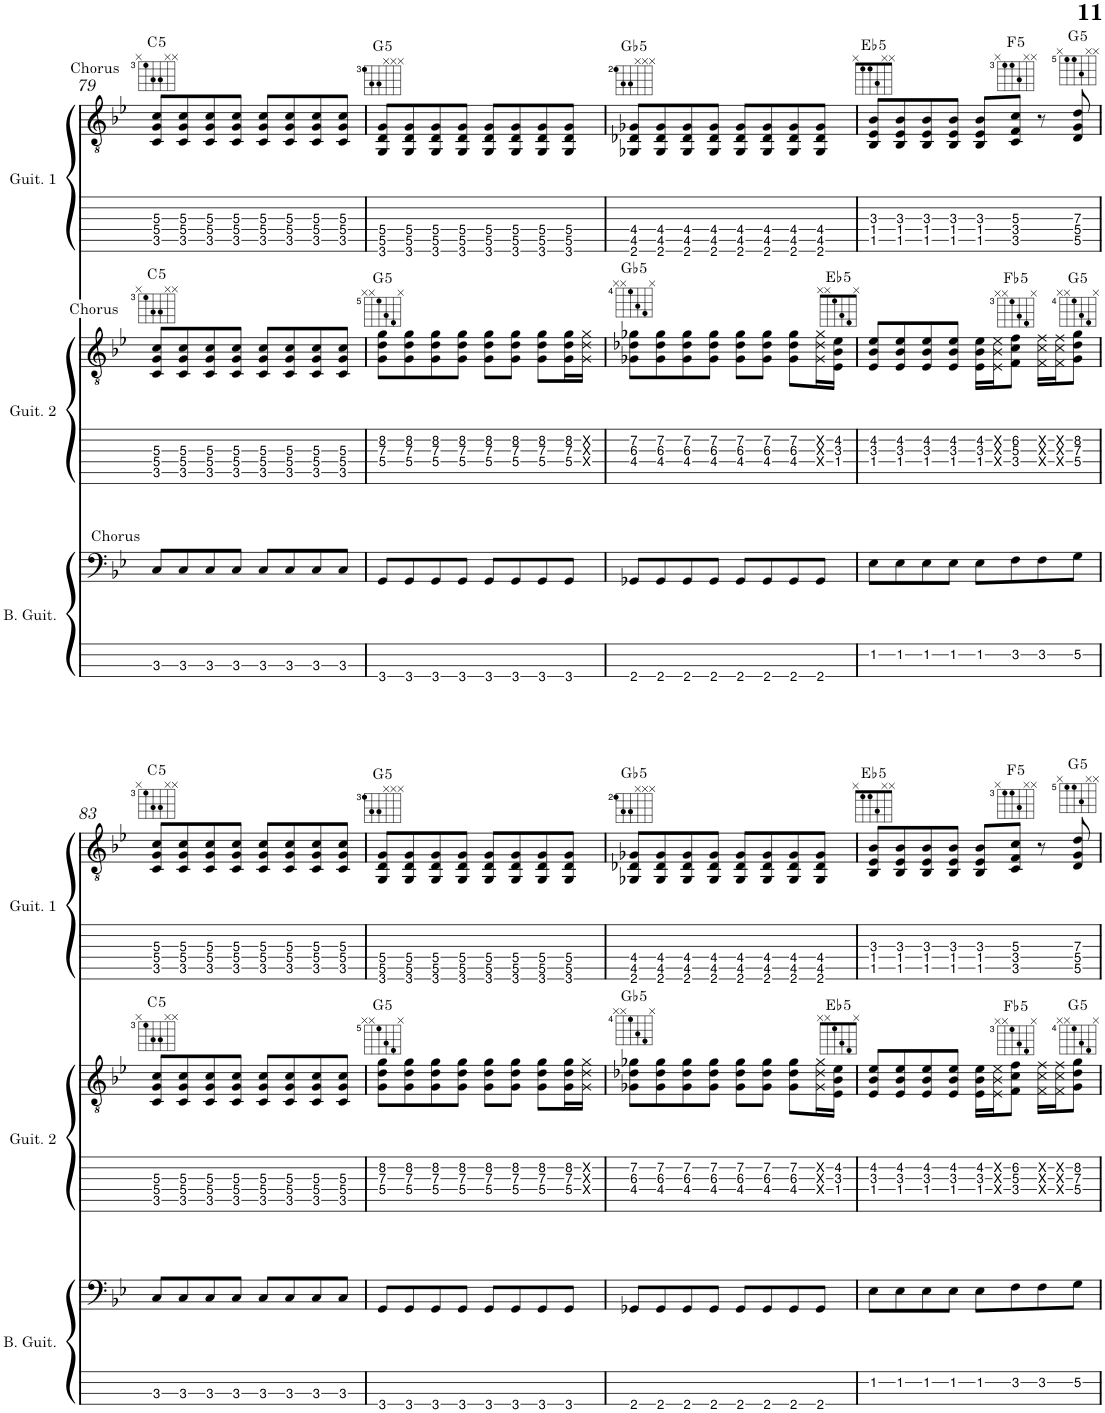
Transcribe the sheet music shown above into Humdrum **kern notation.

**kern	**kern	**kern	**kern	**harte	**kern	**kern	**harte
*part3	*part3	*part2	*part2	*part2	*part1	*part1	*part1
*staff6	*staff5	*staff4	*staff3	*	*staff2	*staff1	*
*I"Bass	*	*I"Guitar 2	*	*	*I"Guitar 1	*	*
*	*	*I'Guit. 2	*	*	*I'Guit. 1	*	*
!!LO:PB:g=z
*	*clefF4	*	*clefGv2	*	*	*clefGv2	*
*Trd7c12	*Trd7c12	*	*	*	*	*	*
*k[b-e-]	*k[b-e-]	*k[b-e-]	*k[b-e-]	*	*k[b-e-]	*k[b-e-]	*
*M4/4	*M4/4	*M4/4	*M4/4	*	*M4/4	*M4/4	*
=79	=79	=79	=79	=79	=79	=79	=79
!	!	!	!	!	!	!LO:TX:a:t=Chorus	!
!	!	!	!LO:TX:a:t=Chorus	!	!	!	!
!	!LO:TX:a:t=Chorus	!	!	!LO:H:kt=5	!	!	!LO:H:kt=5
8CL	8C/L	8C\ 8G\ 8c\L	8C/ 8G/ 8c/L	C:(1,5)	8C\ 8G\ 8c\L	8C/ 8G/ 8c/L	C:(1,5)
8CJ	8C/	8C\ 8G\ 8c\J	8C/ 8G/ 8c/	.	8C\ 8G\ 8c\J	8C/ 8G/ 8c/	.
8CL	8C/	8C\ 8G\ 8c\L	8C/ 8G/ 8c/	.	8C\ 8G\ 8c\L	8C/ 8G/ 8c/	.
8CJ	8C/J	8C\ 8G\ 8c\J	8C/ 8G/ 8c/J	.	8C\ 8G\ 8c\J	8C/ 8G/ 8c/J	.
8CL	8C/L	8C\ 8G\ 8c\L	8C/ 8G/ 8c/L	.	8C\ 8G\ 8c\L	8C/ 8G/ 8c/L	.
8CJ	8C/	8C\ 8G\ 8c\J	8C/ 8G/ 8c/	.	8C\ 8G\ 8c\J	8C/ 8G/ 8c/	.
8CL	8C/	8C\ 8G\ 8c\L	8C/ 8G/ 8c/	.	8C\ 8G\ 8c\L	8C/ 8G/ 8c/	.
8CJ	8C/J	8C\ 8G\ 8c\J	8C/ 8G/ 8c/J	.	8C\ 8G\ 8c\J	8C/ 8G/ 8c/J	.
=80	=80	=80	=80	=80	=80	=80	=80
!	!	!	!	!LO:H:kt=5	!	!	!LO:H:kt=5
8GGL	8GG/L	8G\ 8d\ 8g\L	8G\ 8d\ 8g\L	G:(1,5)	8GG\ 8D\ 8G\L	8GG/ 8D/ 8G/L	G:(1,5)
8GGJ	8GG/	8G\ 8d\ 8g\J	8G\ 8d\ 8g\	.	8GG\ 8D\ 8G\J	8GG/ 8D/ 8G/	.
8GGL	8GG/	8G\ 8d\ 8g\L	8G\ 8d\ 8g\	.	8GG\ 8D\ 8G\L	8GG/ 8D/ 8G/	.
8GGJ	8GG/J	8G\ 8d\ 8g\J	8G\ 8d\ 8g\J	.	8GG\ 8D\ 8G\J	8GG/ 8D/ 8G/J	.
8GGL	8GG/L	8G\ 8d\ 8g\L	8G\ 8d\ 8g\L	.	8GG\ 8D\ 8G\L	8GG/ 8D/ 8G/L	.
8GGJ	8GG/	8G\ 8d\ 8g\J	8G\ 8d\ 8g\J	.	8GG\ 8D\ 8G\J	8GG/ 8D/ 8G/	.
8GGL	8GG/	8G\ 8d\ 8g\L	8G\ 8d\ 8g\L	.	8GG\ 8D\ 8G\L	8GG/ 8D/ 8G/	.
8GGJ	8GG/J	16G\ 16d\ 16g\L	16G\ 16d\ 16g\L	.	8GG\ 8D\ 8G\J	8GG/ 8D/ 8G/J	.
.	.	16G\ 16d\ 16g\JJ	16G\ 16d\ 16g\JJ	.	.	.	.
=81	=81	=81	=81	=81	=81	=81	=81
!	!	!	!	!LO:H:kt=5	!	!	!LO:H:kt=5
8GG-XL	8GG-X/L	8G-X\ 8d-X\ 8g-X\L	8G-X\ 8d-X\ 8g-X\L	Gb:(1,5)	8GG-X\ 8D-X\ 8G-X\L	8GG-X/ 8D-X/ 8G-X/L	Gb:(1,5)
8GG-J	8GG-/	8G-\ 8d-\ 8g-\J	8G-\ 8d-\ 8g-\	.	8GG-\ 8D-\ 8G-\J	8GG-/ 8D-/ 8G-/	.
8GG-L	8GG-/	8G-\ 8d-\ 8g-\L	8G-\ 8d-\ 8g-\	.	8GG-\ 8D-\ 8G-\L	8GG-/ 8D-/ 8G-/	.
8GG-J	8GG-/J	8G-\ 8d-\ 8g-\J	8G-\ 8d-\ 8g-\J	.	8GG-\ 8D-\ 8G-\J	8GG-/ 8D-/ 8G-/J	.
8GG-L	8GG-/L	8G-\ 8d-\ 8g-\L	8G-\ 8d-\ 8g-\L	.	8GG-\ 8D-\ 8G-\L	8GG-/ 8D-/ 8G-/L	.
8GG-J	8GG-/	8G-\ 8d-\ 8g-\J	8G-\ 8d-\ 8g-\J	.	8GG-\ 8D-\ 8G-\J	8GG-/ 8D-/ 8G-/	.
8GG-L	8GG-/	8G-\ 8d-\ 8g-\L	8G-\ 8d-\ 8g-\L	.	8GG-\ 8D-\ 8G-\L	8GG-/ 8D-/ 8G-/	.
8GG-J	8GG-/J	16G-\ 16d-\ 16g-\L	16G-\ 16d-\ 16g-\L	.	8GG-\ 8D-\ 8G-\J	8GG-/ 8D-/ 8G-/J	.
!	!	!	!	!LO:H:kt=5	!	!	!
.	.	16E-\ 16B-\ 16e-\JJ	16E-\ 16B-\ 16e-\JJ	Eb:(1,5)	.	.	.
=82	=82	=82	=82	=82	=82	=82	=82
!	!	!	!	!	!	!	!LO:H:kt=5
8E-L	8E-\L	8E-\ 8B-\ 8e-\L	8E-/ 8B-/ 8e-/L	.	8BB-\ 8E-\ 8B-\L	8BB-/ 8E-/ 8B-/L	Eb:(1,5)
8E-J	8E-\	8E-\ 8B-\ 8e-\J	8E-/ 8B-/ 8e-/	.	8BB-\ 8E-\ 8B-\J	8BB-/ 8E-/ 8B-/	.
8E-L	8E-\	8E-\ 8B-\ 8e-\L	8E-/ 8B-/ 8e-/	.	8BB-\ 8E-\ 8B-\L	8BB-/ 8E-/ 8B-/	.
8E-J	8E-\J	8E-\ 8B-\ 8e-\J	8E-/ 8B-/ 8e-/J	.	8BB-\ 8E-\ 8B-\J	8BB-/ 8E-/ 8B-/J	.
8E-L	8E-\L	16E-\ 16B-\ 16e-\LL	16E-\ 16B-\ 16e-\LL	.	8BB-\ 8E-\ 8B-\L	8BB-/ 8E-/ 8B-/L	.
.	.	16E-\ 16B-\ 16e-\J	16E-\ 16B-\ 16e-\J	.	.	.	.
!	!	!	!	!LO:H:kt=5	!	!	!LO:H:kt=5
8FJ	8F\	8F\ 8c\ 8f\J	8F\ 8c\ 8f\J	Fb:(1,5)	8C\ 8F\ 8c\J	8C/ 8F/ 8c/J	F:(1,5)
8FL	8F\	16F\ 16c\ 16f\LL	16F\ 16c\ 16f\LL	.	8r	8r	.
.	.	16F\ 16c\ 16f\J	16F\ 16c\ 16f\J	.	.	.	.
!	!	!	!	!LO:H:kt=5	!	!	!LO:H:kt=5
8GJ	8G\J	8G\ 8d\ 8g\J	8G\ 8d\ 8g\J	G:(1,5)	8D 8G 8d	8D/ 8G/ 8d/	G:(1,5)
!!LO:LB:g=z
=83	=83	=83	=83	=83	=83	=83	=83
!	!	!	!	!LO:H:kt=5	!	!	!LO:H:kt=5
8CL	8C/L	8C\ 8G\ 8c\L	8C/ 8G/ 8c/L	C:(1,5)	8C\ 8G\ 8c\L	8C/ 8G/ 8c/L	C:(1,5)
8CJ	8C/	8C\ 8G\ 8c\J	8C/ 8G/ 8c/	.	8C\ 8G\ 8c\J	8C/ 8G/ 8c/	.
8CL	8C/	8C\ 8G\ 8c\L	8C/ 8G/ 8c/	.	8C\ 8G\ 8c\L	8C/ 8G/ 8c/	.
8CJ	8C/J	8C\ 8G\ 8c\J	8C/ 8G/ 8c/J	.	8C\ 8G\ 8c\J	8C/ 8G/ 8c/J	.
8CL	8C/L	8C\ 8G\ 8c\L	8C/ 8G/ 8c/L	.	8C\ 8G\ 8c\L	8C/ 8G/ 8c/L	.
8CJ	8C/	8C\ 8G\ 8c\J	8C/ 8G/ 8c/	.	8C\ 8G\ 8c\J	8C/ 8G/ 8c/	.
8CL	8C/	8C\ 8G\ 8c\L	8C/ 8G/ 8c/	.	8C\ 8G\ 8c\L	8C/ 8G/ 8c/	.
8CJ	8C/J	8C\ 8G\ 8c\J	8C/ 8G/ 8c/J	.	8C\ 8G\ 8c\J	8C/ 8G/ 8c/J	.
=84	=84	=84	=84	=84	=84	=84	=84
!	!	!	!	!LO:H:kt=5	!	!	!LO:H:kt=5
8GGL	8GG/L	8G\ 8d\ 8g\L	8G\ 8d\ 8g\L	G:(1,5)	8GG\ 8D\ 8G\L	8GG/ 8D/ 8G/L	G:(1,5)
8GGJ	8GG/	8G\ 8d\ 8g\J	8G\ 8d\ 8g\	.	8GG\ 8D\ 8G\J	8GG/ 8D/ 8G/	.
8GGL	8GG/	8G\ 8d\ 8g\L	8G\ 8d\ 8g\	.	8GG\ 8D\ 8G\L	8GG/ 8D/ 8G/	.
8GGJ	8GG/J	8G\ 8d\ 8g\J	8G\ 8d\ 8g\J	.	8GG\ 8D\ 8G\J	8GG/ 8D/ 8G/J	.
8GGL	8GG/L	8G\ 8d\ 8g\L	8G\ 8d\ 8g\L	.	8GG\ 8D\ 8G\L	8GG/ 8D/ 8G/L	.
8GGJ	8GG/	8G\ 8d\ 8g\J	8G\ 8d\ 8g\J	.	8GG\ 8D\ 8G\J	8GG/ 8D/ 8G/	.
8GGL	8GG/	8G\ 8d\ 8g\L	8G\ 8d\ 8g\L	.	8GG\ 8D\ 8G\L	8GG/ 8D/ 8G/	.
8GGJ	8GG/J	16G\ 16d\ 16g\L	16G\ 16d\ 16g\L	.	8GG\ 8D\ 8G\J	8GG/ 8D/ 8G/J	.
.	.	16G\ 16d\ 16g\JJ	16G\ 16d\ 16g\JJ	.	.	.	.
=85	=85	=85	=85	=85	=85	=85	=85
!	!	!	!	!LO:H:kt=5	!	!	!LO:H:kt=5
8GG-XL	8GG-X/L	8G-X\ 8d-X\ 8g-X\L	8G-X\ 8d-X\ 8g-X\L	Gb:(1,5)	8GG-X\ 8D-X\ 8G-X\L	8GG-X/ 8D-X/ 8G-X/L	Gb:(1,5)
8GG-J	8GG-/	8G-\ 8d-\ 8g-\J	8G-\ 8d-\ 8g-\	.	8GG-\ 8D-\ 8G-\J	8GG-/ 8D-/ 8G-/	.
8GG-L	8GG-/	8G-\ 8d-\ 8g-\L	8G-\ 8d-\ 8g-\	.	8GG-\ 8D-\ 8G-\L	8GG-/ 8D-/ 8G-/	.
8GG-J	8GG-/J	8G-\ 8d-\ 8g-\J	8G-\ 8d-\ 8g-\J	.	8GG-\ 8D-\ 8G-\J	8GG-/ 8D-/ 8G-/J	.
8GG-L	8GG-/L	8G-\ 8d-\ 8g-\L	8G-\ 8d-\ 8g-\L	.	8GG-\ 8D-\ 8G-\L	8GG-/ 8D-/ 8G-/L	.
8GG-J	8GG-/	8G-\ 8d-\ 8g-\J	8G-\ 8d-\ 8g-\J	.	8GG-\ 8D-\ 8G-\J	8GG-/ 8D-/ 8G-/	.
8GG-L	8GG-/	8G-\ 8d-\ 8g-\L	8G-\ 8d-\ 8g-\L	.	8GG-\ 8D-\ 8G-\L	8GG-/ 8D-/ 8G-/	.
8GG-J	8GG-/J	16G-\ 16d-\ 16g-\L	16G-\ 16d-\ 16g-\L	.	8GG-\ 8D-\ 8G-\J	8GG-/ 8D-/ 8G-/J	.
!	!	!	!	!LO:H:kt=5	!	!	!
.	.	16E-\ 16B-\ 16e-\JJ	16E-\ 16B-\ 16e-\JJ	Eb:(1,5)	.	.	.
=86	=86	=86	=86	=86	=86	=86	=86
!	!	!	!	!	!	!	!LO:H:kt=5
8E-L	8E-\L	8E-\ 8B-\ 8e-\L	8E-/ 8B-/ 8e-/L	.	8BB-\ 8E-\ 8B-\L	8BB-/ 8E-/ 8B-/L	Eb:(1,5)
8E-J	8E-\	8E-\ 8B-\ 8e-\J	8E-/ 8B-/ 8e-/	.	8BB-\ 8E-\ 8B-\J	8BB-/ 8E-/ 8B-/	.
8E-L	8E-\	8E-\ 8B-\ 8e-\L	8E-/ 8B-/ 8e-/	.	8BB-\ 8E-\ 8B-\L	8BB-/ 8E-/ 8B-/	.
8E-J	8E-\J	8E-\ 8B-\ 8e-\J	8E-/ 8B-/ 8e-/J	.	8BB-\ 8E-\ 8B-\J	8BB-/ 8E-/ 8B-/J	.
8E-L	8E-\L	16E-\ 16B-\ 16e-\LL	16E-\ 16B-\ 16e-\LL	.	8BB-\ 8E-\ 8B-\L	8BB-/ 8E-/ 8B-/L	.
.	.	16E-\ 16B-\ 16e-\J	16E-\ 16B-\ 16e-\J	.	.	.	.
!	!	!	!	!LO:H:kt=5	!	!	!LO:H:kt=5
8FJ	8F\	8F\ 8c\ 8f\J	8F\ 8c\ 8f\J	Fb:(1,5)	8C\ 8F\ 8c\J	8C/ 8F/ 8c/J	F:(1,5)
8FL	8F\	16F\ 16c\ 16f\LL	16F\ 16c\ 16f\LL	.	8r	8r	.
.	.	16F\ 16c\ 16f\J	16F\ 16c\ 16f\J	.	.	.	.
!	!	!	!	!LO:H:kt=5	!	!	!LO:H:kt=5
8GJ	8G\J	8G\ 8d\ 8g\J	8G\ 8d\ 8g\J	G:(1,5)	8D 8G 8d	8D/ 8G/ 8d/	G:(1,5)
=	=	=	=	=	=	=	=
*-	*-	*-	*-	*-	*-	*-	*-
